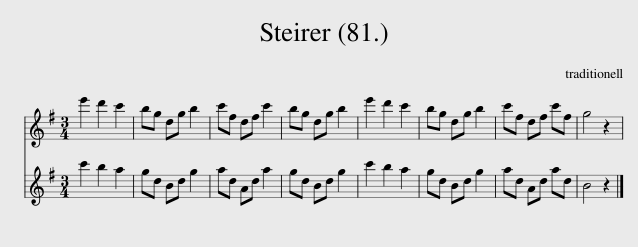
X:1
%%score 1 2
L:1/8
M:3/4
I:linebreak $
K:G
V:1 treble
V:2 treble
V:1
 e'2 d'2 c'2 | bg dg b2 | c'f df c'2 | bg dg b2 | e'2 d'2 c'2 | %5
 bg dg b2 | c'f df c'f | g4 z2 | %8
V:2
 c'2 b2 a2 | gd Bd g2 | ad Ad a2 | gd Bd g2 | c'2 b2 a2 | %5
 gd Bd g2 | ad Ad ad | B4 z2 | %8
